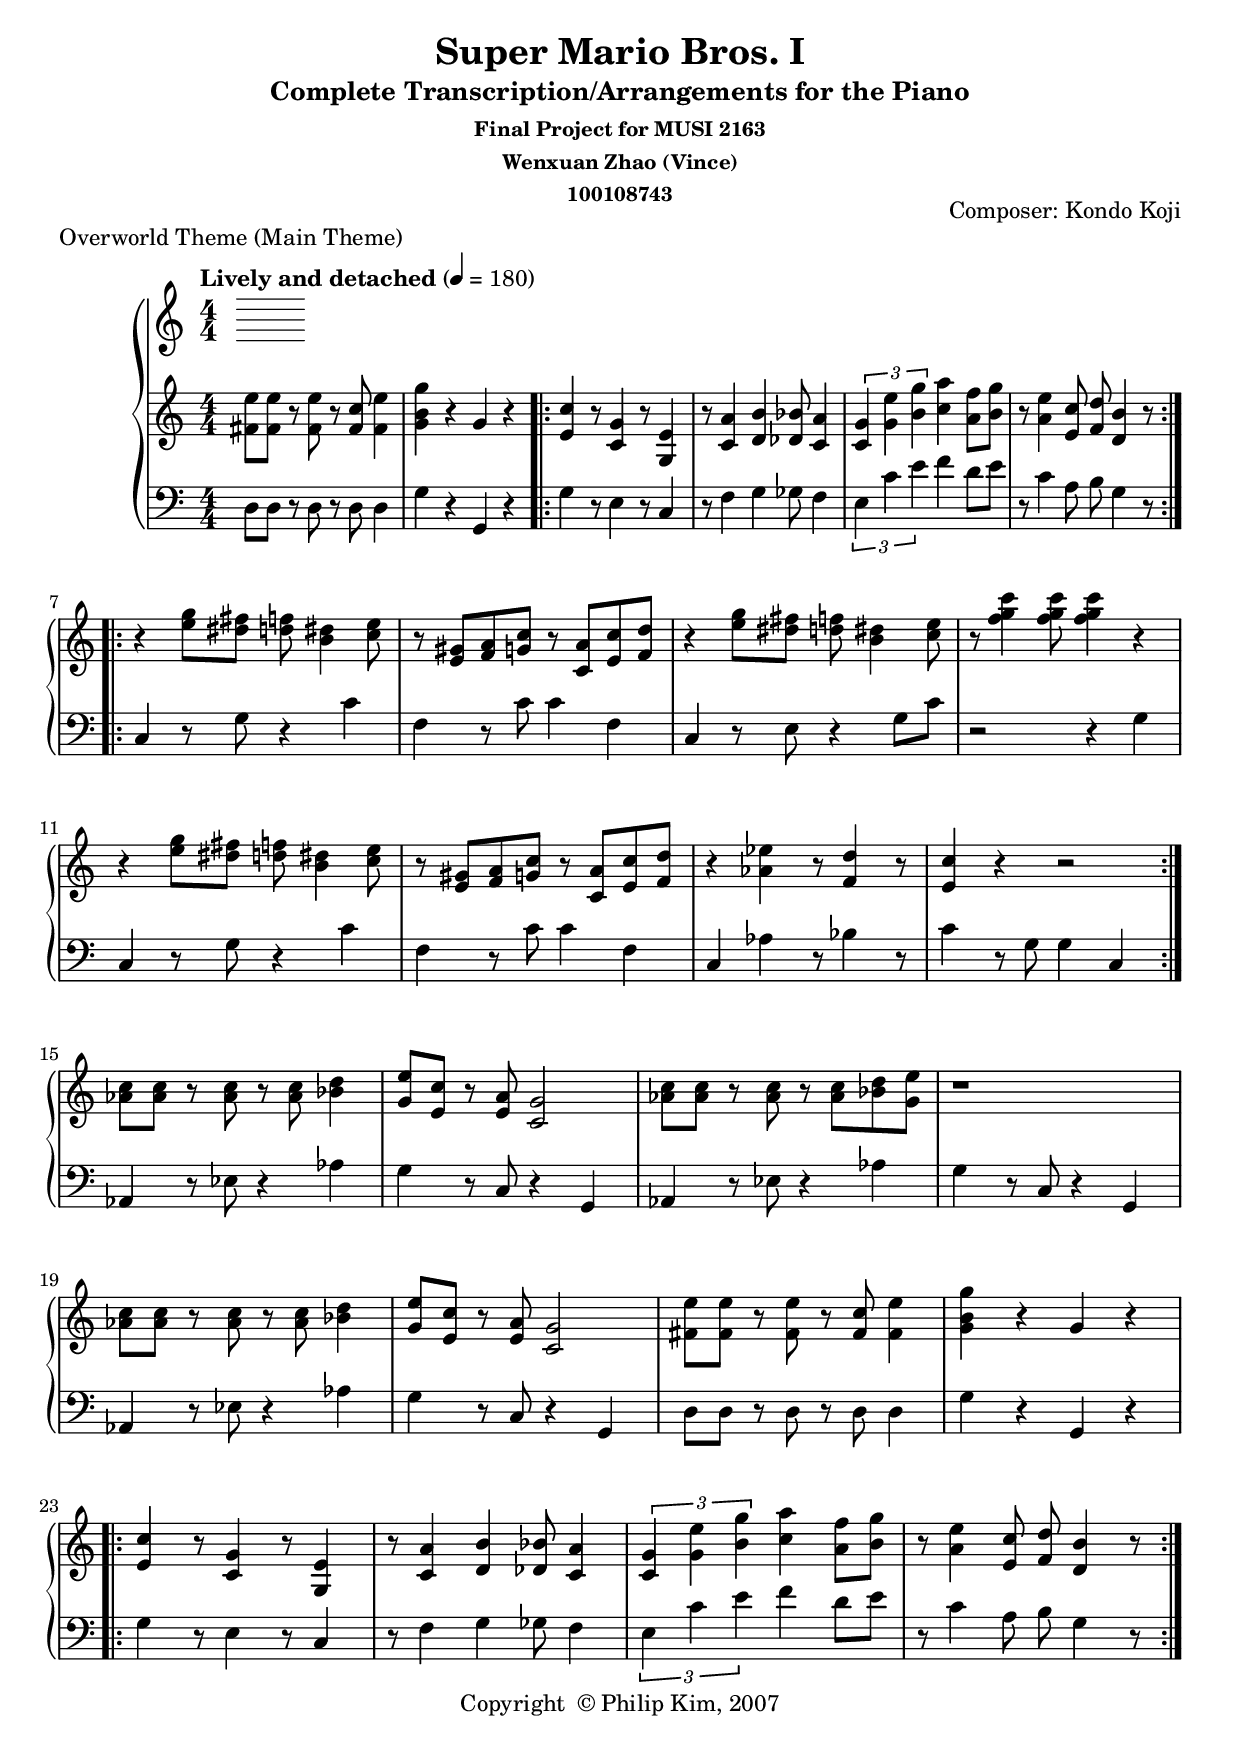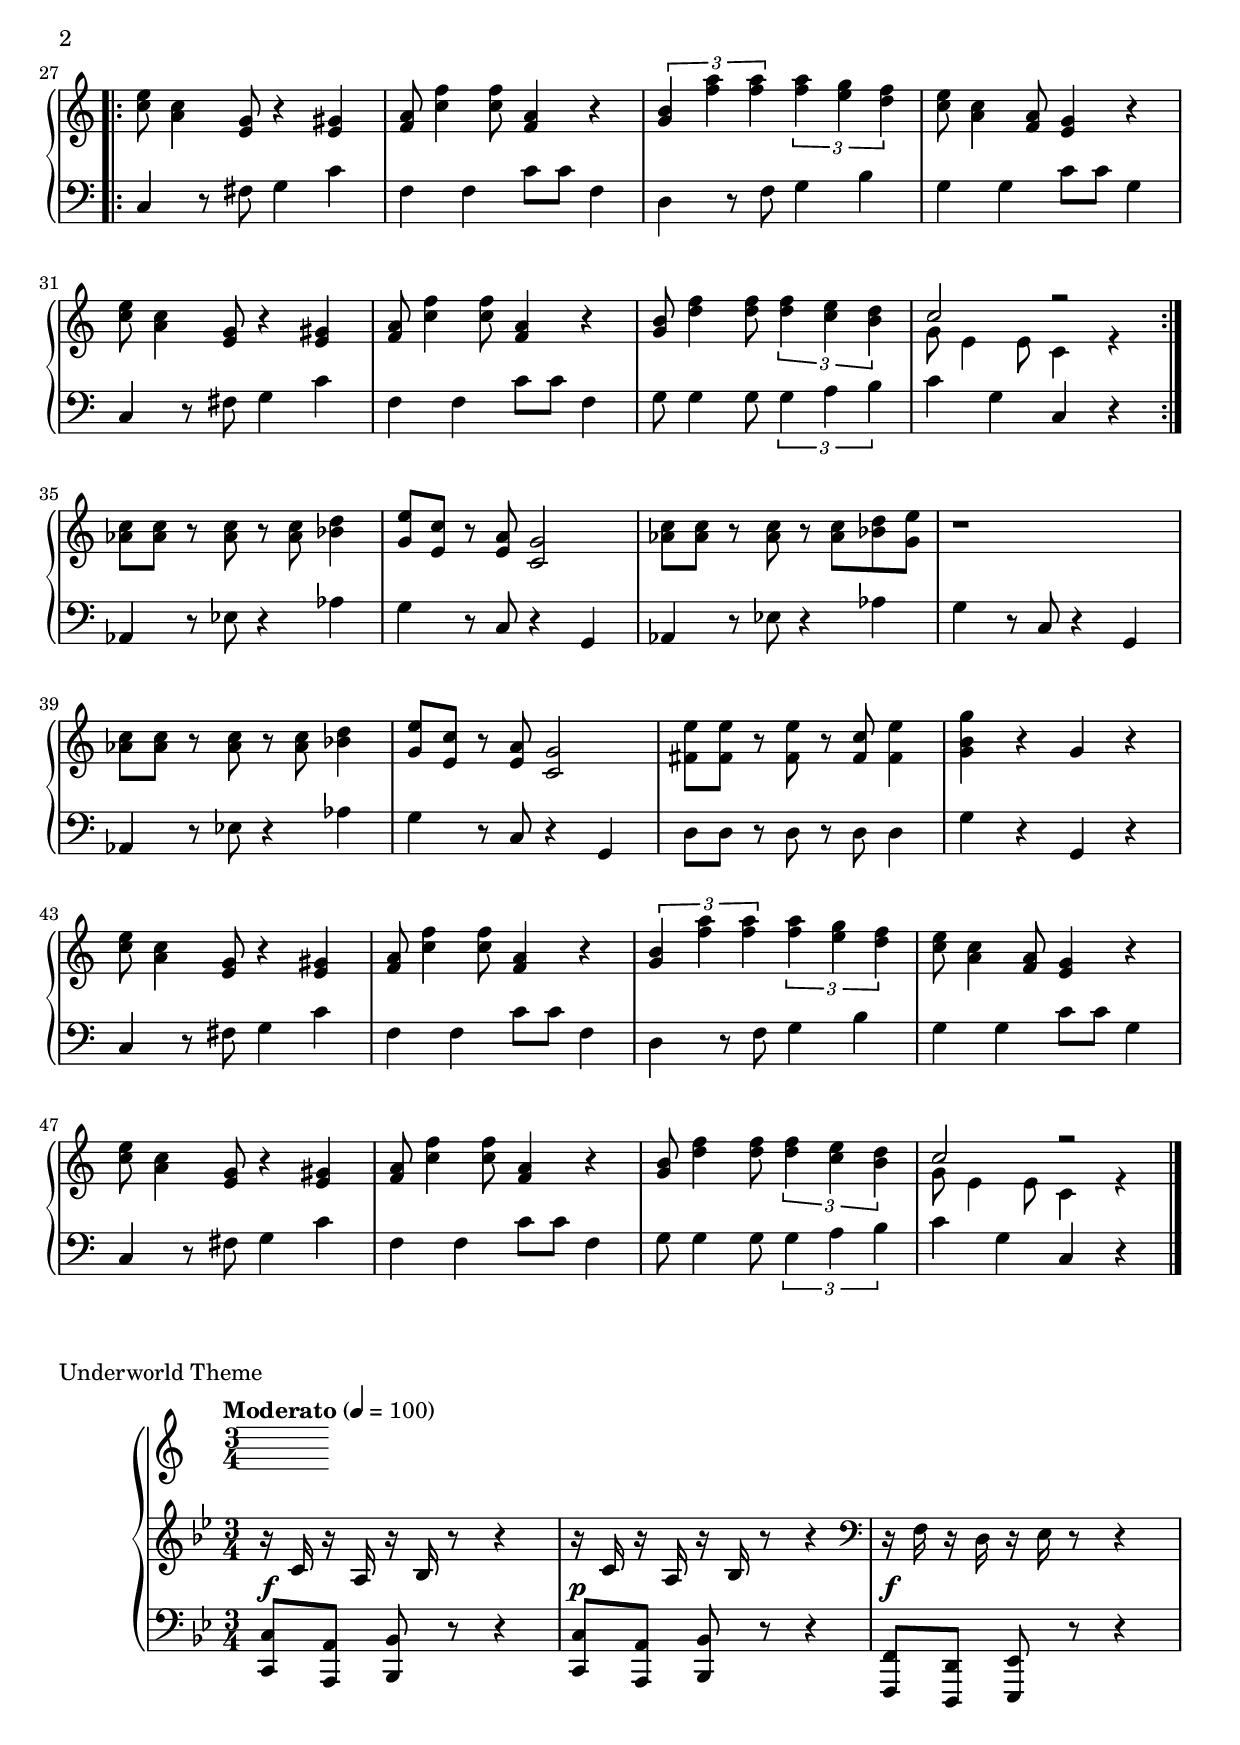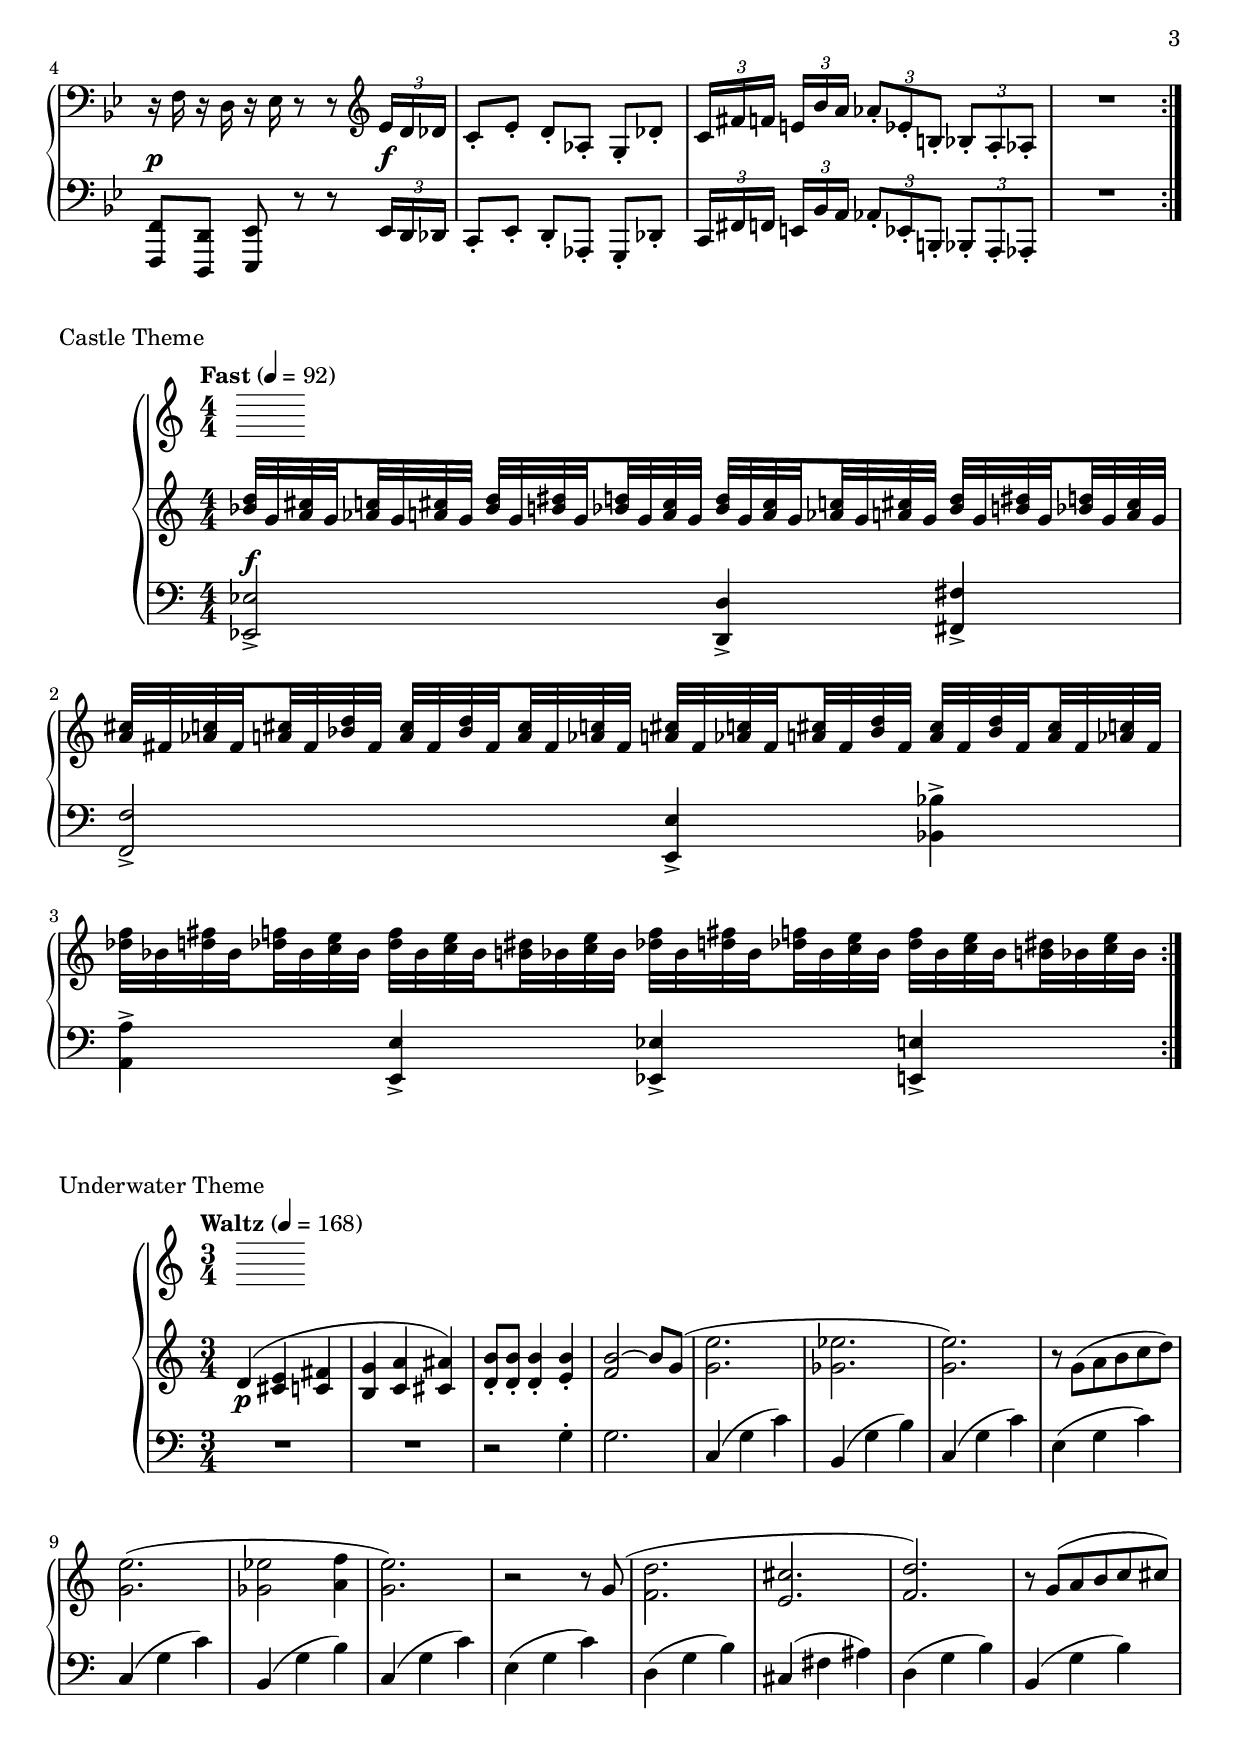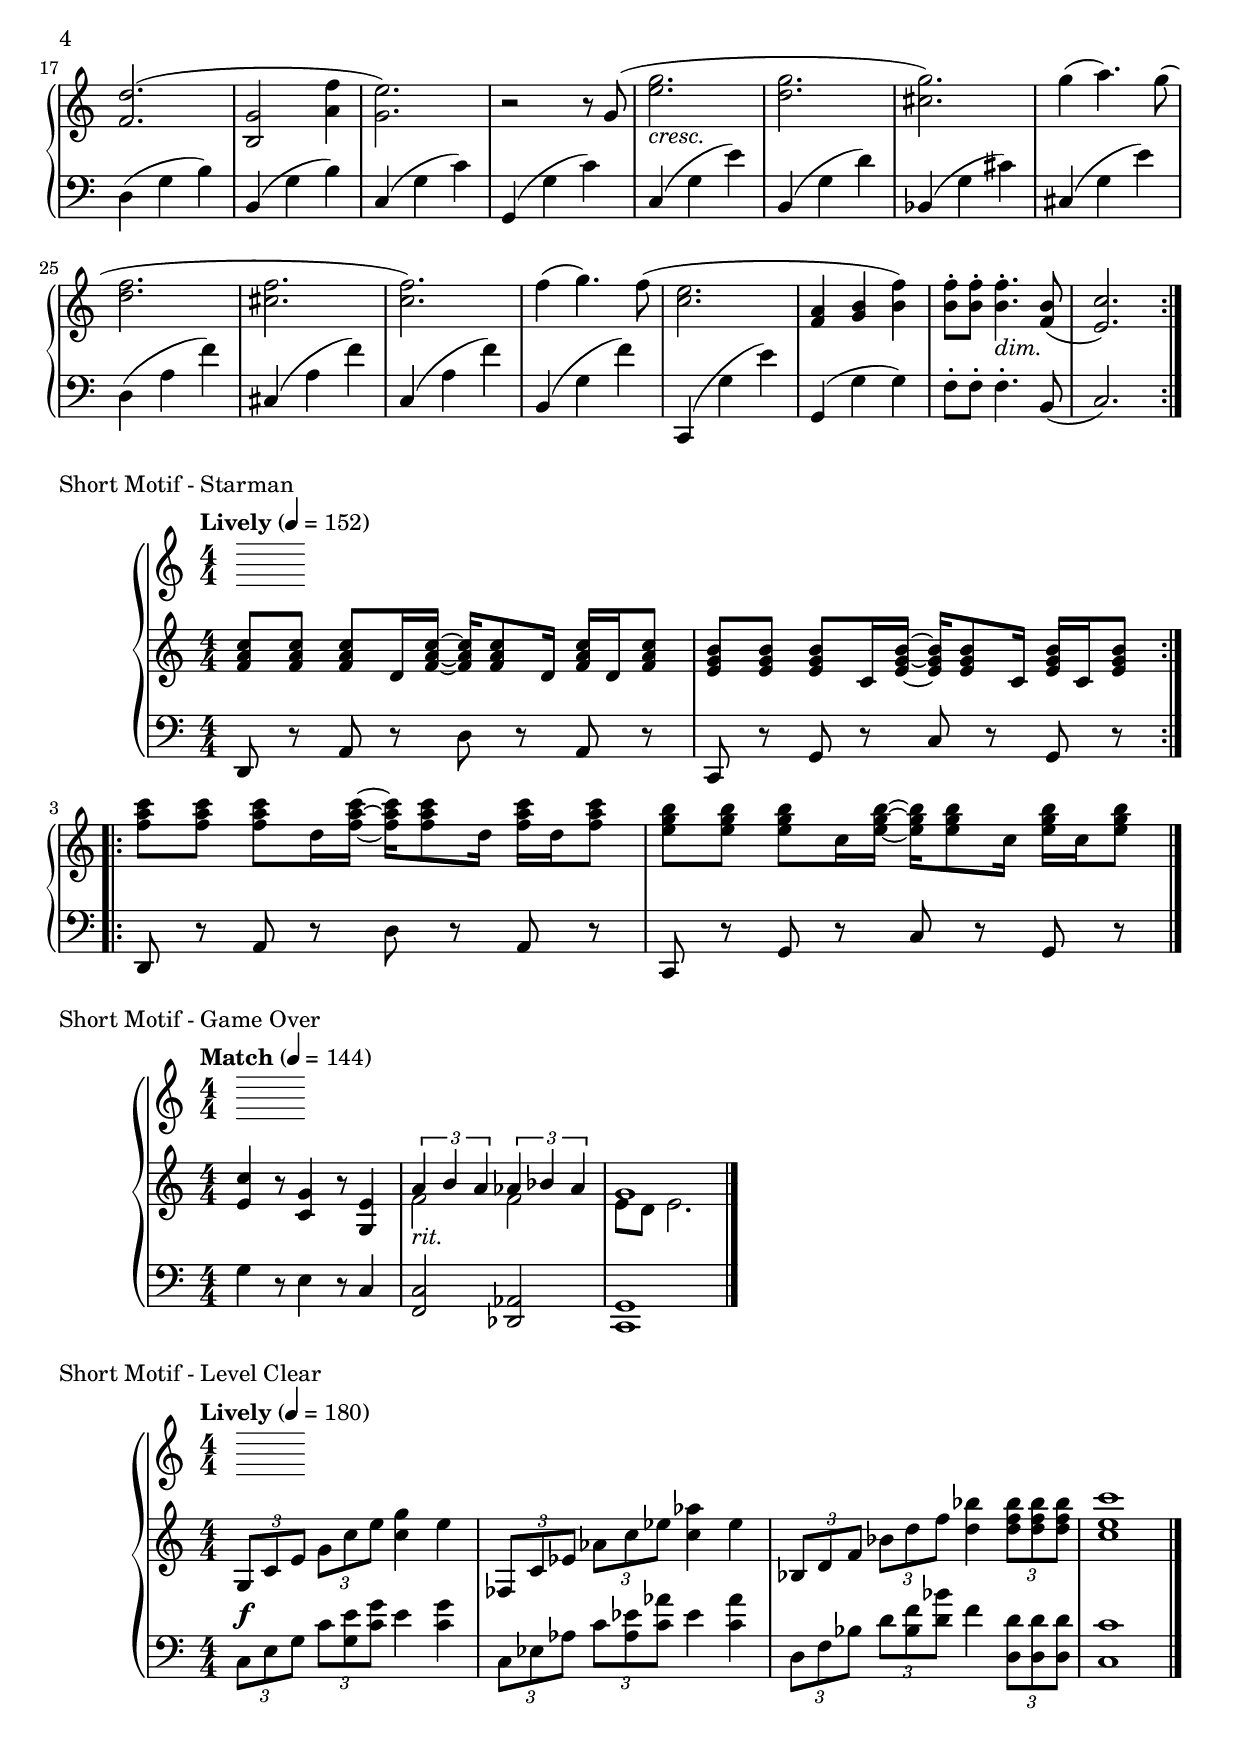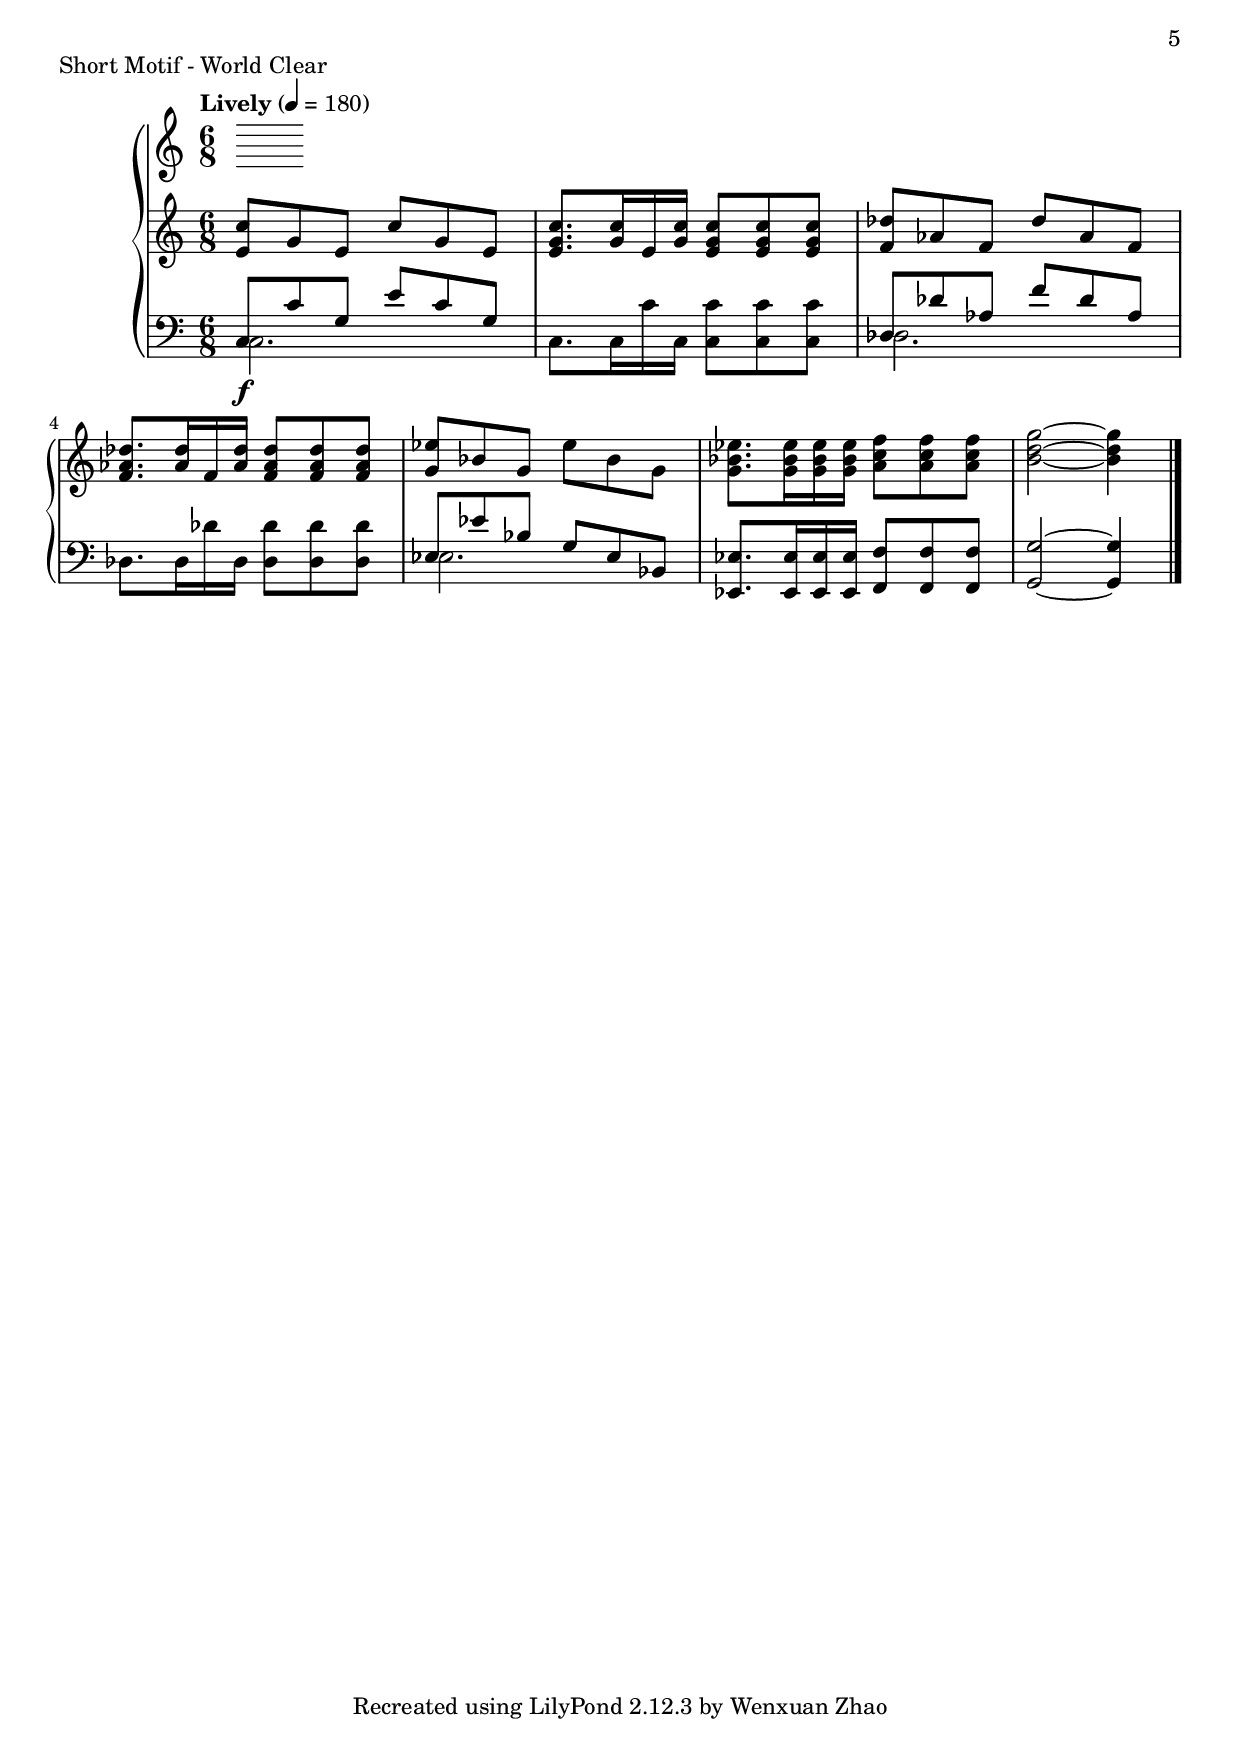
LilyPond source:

\version "2.12.3"

overworldUpper = \relative c' {
  \clef treble
  \key c \major
  \numericTimeSignature \time 4/4
  
% 1-5
  <fis e'>8 <fis e'> r <fis e'> r <fis c'> <fis e'>4 |
  <g b g'>4 r g r |
  \repeat volta 2 {
    <e c'>4 r8 <c g'>4 r8 <g e'>4 |
    r8 <c a'>4 <d b'> <des bes'>8 <c a'>4 |
    \tupletUp \times 2/3 { <c g'>4 <g' e'> <b g'> } <c a'> <a f'>8 <b g'> |
    
% 6-10
    r8 <a e'>4 <e c'>8 <f d'> <d b'>4 r8 |
  }
  \break
  \repeat volta 2 {
    r4 <e' g>8 <dis fis> <d f> <b dis>4 <c e>8 |
    r8 <e, gis> <f a> <g c> r8 <c, a'> <e c'> <f d'> |
    r4 <e' g>8 <dis fis> <d f> <b dis>4 <c e>8 |
    r8 <f g c>4 <f g c>8 <f g c>4 r4 |
    \break
    
% 11-15
    r4 <e g>8 <dis fis> <d f> <b dis>4 <c e>8 |
    r8 <e, gis> <f a> <g c> r8 <c, a'> <e c'> <f d'> |
    r4 <aes ees'> r8 <f d'>4 r8 |
    <e c'>4 r r2 |
  }
  \break
  <aes c>8 <aes c> r <aes c> r <aes c> <bes d>4 |
  
% 16-20
  <g e'>8 <e c'> r <e a> <c g'>2 |
  <aes' c>8 <aes c> r <aes c> r <aes c> <bes d> <g e'> |
  r1 |
  \break
  <aes c>8 <aes c> r <aes c> r <aes c> <bes d>4 |
  <g e'>8 <e c'> r <e a> <c g'>2 |
  
% 21-25
  <fis e'>8 <fis e'> r <fis e'> r <fis c'> <fis e'>4 |
  <g b g'>4 r g r |
  \break
  \repeat volta 2 {
    <e c'>4 r8 <c g'>4 r8 <g e'>4 |
    r8 <c a'>4 <d b'> <des bes'>8 <c a'>4 |
    \times 2/3 { <c g'>4 <g' e'> <b g'> } <c a'> <a f'>8 <b g'> |
    
% 26-30
    r8 <a e'>4 <e c'>8 <f d'> <d b'>4 r8 |
  }
  \break
  \repeat volta 2 {
    <c' e>8 <a c>4 <e g>8 r4 <e gis> |
    <f a>8 <c' f>4 <c f>8 <f, a>4 r4
    \times 2/3 { <g b>4 <f' a> <f a> } 
      \tupletDown \times 2/3 { <f a> <e g> <d f> } |
    <c e>8 <a c>4 <f a>8 <e g>4 r4 |
    \break
  
% 31-35
    <c' e>8 <a c>4 <e g>8 r4 <e gis> |
    <f a>8 <c' f>4 <c f>8 <f, a>4 r4
    <g b>8 <d' f>4 <d f>8 \times 2/3 { <d f>4 <c e> <b d> } |
    <<{c2 r2} \\ {g8 e4 e8 c4 r}>> |
  }
  \break
  <aes' c>8 <aes c> r <aes c> r <aes c> <bes d>4 |
  
% 36-40
  <g e'>8 <e c'> r <e a> <c g'>2 |
  <aes' c>8 <aes c> r <aes c> r <aes c> <bes d> <g e'> |
  r1 |
  \break
  <aes c>8 <aes c> r <aes c> r <aes c> <bes d>4 |
  <g e'>8 <e c'> r <e a> <c g'>2 |
  
% 41-45
  <fis e'>8 <fis e'> r <fis e'> r <fis c'> <fis e'>4 |
  <g b g'>4 r g r |
  \break
  <c e>8 <a c>4 <e g>8 r4 <e gis> |
  <f a>8 <c' f>4 <c f>8 <f, a>4 r4
  \tupletUp \times 2/3 { <g b>4 <f' a> <f a> } 
    \tupletDown \times 2/3 { <f a> <e g> <d f> } |
  
% 46-50
  <c e>8 <a c>4 <f a>8 <e g>4 r4 |
  \break
  <c' e>8 <a c>4 <e g>8 r4 <e gis> |
  <f a>8 <c' f>4 <c f>8 <f, a>4 r4
  <g b>8 <d' f>4 <d f>8 \times 2/3 { <d f>4 <c e> <b d> } |
  <<{c2 r2} \\ {g8 e4 e8 c4 r}>> \bar "|."
}

overworldLower = \relative c {
  \clef bass
  \key c \major
  \numericTimeSignature \time 4/4
  
% 1-5
  d8 d r d r d d4 |
  g4 r g, r |
  \repeat volta 2 {
    g'4 r8 e4 r8 c4 |
    r8 f4 g ges8 f4 |
    \times 2/3 { e4 c' e } f d8 e |
  
% 6-10
    r8 c4 a8 b g4 r8 |
  }
  \repeat volta 2 {
    c,4 r8 g' r4 c |
    f,4 r8 c' c4 f, | 
    c4 r8 e r4 g8 c |
    r2 r4 g4 |
  
% 11-15
    c,4 r8 g' r4 c |
    f,4 r8 c' c4 f, |
    c4 aes' r8 bes4 r8 |
    c4 r8 g g4 c, |
  }
  aes4 r8 ees' r4 aes |
  
% 16-20
  g4 r8 c, r4 g |
  aes4 r8 ees' r4 aes |
  g4 r8 c, r4 g |
  aes4 r8 ees' r4 aes |
  g4 r8 c, r4 g |
  
% 21-25
  d'8 d r d r d d4 |
  g4 r g, r |
  \repeat volta 2 {
    g'4 r8 e4 r8 c4 |
    r8 f4 g ges8 f4 |
    \times 2/3 { e4 c' e } f d8 e |
  
% 26-30
    r8 c4 a8 b g4 r8 |
  }
  \repeat volta 2 {
    c,4 r8 fis g4 c |
    f,4 f c'8 c f,4 |
    d4 r8 f g4 b |
    g4 g c8 c g4 |
  
% 31-35
    c,4 r8 fis g4 c |
    f,4 f c'8 c f,4 |
    g8 g4 g8 \times 2/3 { g4 a b } |
    c4 g c, r |
  }
  aes4 r8 ees' r4 aes |
  
% 36-40
  g4 r8 c, r4 g |
  aes4 r8 ees' r4 aes |
  g4 r8 c, r4 g |
  aes4 r8 ees' r4 aes |
  g4 r8 c, r4 g |
  
% 41-45
  d'8 d r d r d d4 |
  g4 r g, r |
  c4 r8 fis g4 c |
  f,4 f c'8 c f,4 |
  d4 r8 f g4 b |
  
% 46-50
  g4 g c8 c g4 |
  c,4 r8 fis g4 c |
  f,4 f c'8 c f,4 |
  g8 g4 g8 \times 2/3 { g4 a b } |
  c4 g c, r |
}

underworldUpper = \relative c' {
  \clef treble
  \key bes \major
  \numericTimeSignature \time 3/4
  
% 1-5
  \repeat volta 2 {
    r16 c r a r bes r8 r4 |
    r16 c r a r bes r8 r4 \clef bass |
    r16 f r d r ees r8 r4 |
    r16 f r d r ees r8 r \clef treble \times 2/3 { ees'16 d des } |
    c8-. [ ees-. ] d-. [ aes-. ] g-. [ des'-. ] |
    
% 6-10
    \times 2/3 { c16 [ fis f ] } \times 2/3 { e [ bes' a ] } 
       \times 2/3 { aes8-. [ ees-. b-. ] } \times 2/3 { bes-. [ a-. aes-. ] } |
    R2. |
  }
}

underworldLower = \relative c {
  \clef bass
  \key bes \major
  \numericTimeSignature \time 3/4
  
% 1-5
  \repeat volta 2 {
    \dynamicUp
    <c c,>8 \f [ <a a,> ] <bes bes,> r r4 |
    <c c,>8 \p [ <a a,> ] <bes bes,> r r4 |
    <f f,>8 \f [ <d d,> ] <ees ees,> r r4 |
    <f f,>8 \p [ <d d,> ] <ees ees,> r r \times 2/3 { ees16 \f d des } |
    c8-. [ ees-. ] d-. [ aes-. ] g-. [ des'-. ] |
  
% 6-10
    \times 2/3 { c16 [ fis f ] } \times 2/3 { e [ bes' a ] } 
       \times 2/3 { aes8-. [ ees-. b-. ] } \times 2/3 { bes-. [ a-. aes-. ] } |
    R2. |
  }
}

castleUpper = \relative c' {
  \clef treble
  \key c \major
  \numericTimeSignature \time 4/4
  \set Staff.extraNatural = ##f
 
% 1
  \repeat volta 2 { 
    <bes' d>32 ^[ g <a cis> \set stemRightBeamCount = #1 g 
      \set stemLeftBeamCount = #1 <aes c> g <a cis> g ]
    <bes d> ^[ g <b dis> \set stemRightBeamCount = #1 g 
      \set stemLeftBeamCount = #1 <bes d> g <a cis> g ]
    <bes d> ^[ g <a cis> \set stemRightBeamCount = #1 g 
      \set stemLeftBeamCount = #1 <aes c> g <a cis> g ]
    <bes d> ^[ g <b dis> \set stemRightBeamCount = #1 g 
      \set stemLeftBeamCount = #1 <bes d> g <a cis> g ]
    |
% 2
    <a cis>32 ^[ fis <aes c> \set stemRightBeamCount = #1 fis 
      \set stemLeftBeamCount = #1 <a cis> fis <bes d> fis ]
    <a cis> ^[ fis <bes d> \set stemRightBeamCount = #1 fis 
      \set stemLeftBeamCount = #1 <a cis> fis <aes c> fis ]
    <a cis> ^[ fis <aes c> \set stemRightBeamCount = #1 fis 
      \set stemLeftBeamCount = #1 <a cis> fis <bes d> fis ]
    <a cis> ^[ fis <bes d> \set stemRightBeamCount = #1 fis 
      \set stemLeftBeamCount = #1 <a cis> fis <aes c> fis ]
    |
% 3
    <des' f>32 _[ bes <d fis> \set stemRightBeamCount = #1 bes 
      \set stemLeftBeamCount = #1 <des f> bes <c e> bes ]
    <des f> _[ bes <c e> \set stemRightBeamCount = #1 bes 
      \set stemLeftBeamCount = #1 <b dis> bes <c e> bes ]
    <des f> _[ bes <d fis> \set stemRightBeamCount = #1 bes 
      \set stemLeftBeamCount = #1 <des f> bes <c e> bes ]
    <des f> _[ bes <c e> \set stemRightBeamCount = #1 bes 
      \set stemLeftBeamCount = #1 <b dis> bes <c e> bes ]
    |
  }
}

castleLower = \relative c {
  \clef bass
  \key c \major
  \numericTimeSignature \time 4/4
  \dynamicUp
  
% 1
  \repeat volta 2 { 
    <ees, ees'>2-> \f <d d'>4-> <fis fis'>-> |
% 2
    <f f'>2-> <e e'>4-> \stemDown <bes' bes'>-> |
% 3
    <a a'>4-> \stemUp <e e'>-> <ees ees'>-> <e e'>-> |
  }
}

underwaterUpper = \relative c' {
  \clef treble
  \key c \major
  \numericTimeSignature \time 3/4
  
% 1-5
  \repeat volta 2 {
    \slurUp
    d4 \p ( <cis e> <c fis> |
    <b g'>4 <c a'> <cis ais'> ) |
    <d b'>8-. <d b'>-. <d b'>4-. <e b'>-. |
    \tieUp
    <f b>2 ~ b8 g ( |
    <g e'>2. |

% 6-10
    <ges ees'>2. |
    <g e'>2. ) |
    r8 g ( a b c d ) |
    <g, e'>2. ( |
    <ges ees'>2 <a f'>4 |

% 11-15
    <g e'>2. ) |
    r2 r8 g ( |
    \stemDown
    <f d'>2. |
    \stemUp
    <e cis'>2. |
    <f d'>2. ) |

% 16-20
    r8 g ( a b c cis ) |
    <f, d'>2. ( |
    <b, g'>2 \stemDown <a' f'>4 |
    <g e'>2. ) |
    \stemUp
    r2 r8 g ( |

% 21-25
    \stemDown
    <e' g>2._\markup { \italic "cresc." } |
    <d g>2. |
    <cis g'>2. ) |
    g'4 ( a4. )  g8 ( |
    <d f>2. |

% 26-30
    <cis f>2. |
    <c f>2. ) |
    f4 ( g4. ) f8 ( |
    <c e>2. |
    \stemUp
    <f, a>4 <g b> \stemDown <b f'> ) |

% 31-32
    <b f'>8-. <b f'>-. <b f'>4.-._\markup { \italic "dim." } 
      \stemUp \slurDown <f b>8 ( |
    <e c'>2. ) |
  }
}

underwaterLower = \relative c {
  \clef bass
  \key c \major
  \numericTimeSignature \time 3/4
  
% 1-5
  \repeat volta 2 {
    R2. |
    R2. |
    r2 g'4-. |
    g2. |
    c,4 ( g' c ) |
  
% 6-10
    b,4 ( g' b ) |
    c,4 ( g' c ) |
    e,4 ( g c ) |
    c,4 ( g' c ) |
    b,4 ( g' b ) |
    
% 11-15
    c,4 ( g' c ) |
    e,4 ( g c ) |
    d,4 ( g b ) |
    cis,4 ( fis ais ) |
    d,4 ( g b ) |
    
% 16-20
    b,4 ( g' b ) |
    d,4 ( g b ) |
    b,4 ( g' b ) |
    c,4 ( g' c ) |
    g,4 ( g' c ) |
    
% 21-25
    c,4 ( g' e' ) |
    b,4 ( g' d' ) |
    bes,4 ( g' cis ) |
    cis,4 ( g' e' ) |
    d,4 ( a' f' ) |
    
% 26-30
    cis,4 ( a' f' ) |
    c,4 ( a' f' ) |
    b,,4 ( g' f' ) |
    c,,4 ( g'' e' ) |
    g,,4 ( g' g ) |
    
% 31-32
    f8-. f-. f4.-. b,8 ( |
    c2. ) |
  }
}

starmanUpper = \relative c' {
  \clef treble
  \key c \major
  \numericTimeSignature \time 4/4
  \set Staff.extraNatural = ##f
  
% 1
  \repeat volta 2 {  
    <f a c>8 [ <f a c> ] <f a c> [ d16 <f a c> ]
      ~ <f a c> [ <f a c>8 d16 ] <f a c> [ d <f a c>8 ] |
% 2
    <e g b>8 [ <e g b> ] <e g b> [ c16 <e g b> ]
      ~ <e g b> [ <e g b>8 c16 ] <e g b> [ c <e g b>8 ] |
  }
  
% 3
  \repeat volta 2 {  
    <f' a c>8 [ <f a c> ] <f a c> [ d16 <f a c> ]
      ~ <f a c> [ <f a c>8 d16 ] <f a c> [ d <f a c>8 ] |
% 4
    <e g b>8 [ <e g b> ] <e g b> [ c16 <e g b> ]
      ~ <e g b> [ <e g b>8 c16 ] <e g b> [ c <e g b>8 ] \bar "|."
  }
}

starmanLower = \relative c {
  \clef bass
  \key c \major
  \numericTimeSignature \time 4/4
  \dynamicUp

% 1
  \repeat volta 2 {  
    d,8 r a' r d r a r |
% 2
    c,8 r g' r c r g r |
  }
  
% 3
  \repeat volta 2 {  
    d8 r a' r d r a r |
% 4
    c,8 r g' r c r g r |
  }
}

gameoverUpper = \relative c' {
  \clef treble
  \key c \major
  \numericTimeSignature \time 4/4
  
% 1
  <e c'>4 r8 <c g'>4 r8 <g e'>4 |
% 2
  <<{ \times 2/3 { a'4 b a } \times 2/3 { aes bes aes } } \\ 
    { f2 _\markup { \italic "rit." } f }>> |
% 3
  <<{ g1 } \\ { e8 d e2. }>> \bar "|."
}

gameoverLower = \relative c {
  \clef bass
  \key c \major
  \numericTimeSignature \time 4/4
  \dynamicUp

% 1
  g'4 r8 e4 r8 c4 |
% 2
  <c f,>2 <aes des,>2 |
% 3
  <g c,>1
}

levelclearUpper = \relative c' {
  \clef treble
  \key c \major
  \numericTimeSignature \time 4/4
  
% 1
  \times 2/3 { g8 c e } \times 2/3 { g c e } <c g'>4 e |
% 2
  \times 2/3 { fes,,8 c' ees } \times 2/3 { aes c ees } <c aes'>4 ees |
% 3
  \times 2/3 { bes,8 d f } \times 2/3 { bes d f } <d bes'>4 
    \times 2/3 { <d f bes>8 <d f bes> <d f bes> } |
% 4
  <c e c'>1 \bar "|."
}

levelclearLower = \relative c {
  \clef bass
  \key c \major
  \numericTimeSignature \time 4/4
  \dynamicUp
% 1
  \times 2/3 { c8 \f e g } \times 2/3 { c <g e'> <c g'> } e4 <c g'> |
% 2
  \times 2/3 { c,8 ees aes } \times 2/3 { c <aes ees'> <c aes'> } 
    ees4 <c aes'> |
% 3
  \times 2/3 { d,8 f bes } \times 2/3 { d <bes f'> <d bes'> } f4 
    \times 2/3 { <d, d'>8 <d d'> <d d'> } |
% 4
  <c c'>1 
}

worldclearUpper = \relative c' {
  \clef treble
  \key c \major
  \numericTimeSignature \time 6/8
  
% 1-3
  <e c'>8 g e c' g e |
  <e g c>8. <g c>16 e <g c> <e g c>8 <e g c> <e g c> |
  <f des'>8 aes f des' aes f |
  \break

% 4-7
  <f aes des>8. <aes des>16 f <aes des> <f aes des>8 <f aes des> <f aes des> |
  <g ees'>8 ^[ bes g ] ees' bes g |
  <g bes ees>8. <g bes ees>16 <g bes ees> <g bes ees> 
    <a c f>8 <a c f> <a c f> |
  <b d g>2 ~ <b d g>4 \bar "|."
}

worldclearLower = \relative c {
  \clef bass
  \key c \major
  \numericTimeSignature \time 6/8
  \dynamicUp
  
% 1-3
  <<{ c8 \f c' g e' c g } \\ { c,2. }>> |
  c8. c16 c' c, <c c'>8 <c c'> <c c'> |
  <<{ des8 des' aes f' des aes } \\ { des,2. }>> |
  
% 4-7
  des8. des16 des' des, <des des'>8 <des des'> <des des'> |
  <<{ ees ees' bes g ees bes } \\ { ees2. }>> |
  <ees, ees'>8. <ees ees'>16 <ees ees'> <ees ees'> <f f'>8 <f f'> <f f'> |
  <g g'>2 ~ <g g'>4 |
}


\book {
  \header {
    title = "Super Mario Bros. I"
    subtitle = "Complete Transcription/Arrangements for the Piano"
    subsubtitle = \markup \center-column {
      ""
      "Final Project for MUSI 2163" 
      "Wenxuan Zhao (Vince)" 
      "100108743"
    }
    composer = "Composer: Kondo Koji"
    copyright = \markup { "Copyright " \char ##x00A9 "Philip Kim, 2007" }
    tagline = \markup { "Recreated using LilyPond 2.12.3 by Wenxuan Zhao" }
  }
  % 1. Overworld Theme (Main Theme)
  \score {
    \new PianoStaff <<
      \tempo "Lively and detached" 4=180
      \new Staff = "upper" \overworldUpper
      \new Staff = "lower" \overworldLower
    >>
    \header {
      piece = "Overworld Theme (Main Theme)"
    }
    \layout { }
  }
  \score {
    \unfoldRepeats \new PianoStaff <<
      \tempo "Lively and detached" 4=180
      \new Staff = "upper" \overworldUpper
      \new Staff = "lower" \overworldLower
    >>
    \midi { }
  }
  % 2. Underworld Theme
  \score {
    \new PianoStaff <<
      \tempo "Moderato" 4=100
      \new Staff = "upper" \underworldUpper
      \new Staff = "lower" \underworldLower
    >>
    \header {
      piece = "Underworld Theme"
    }
    \layout { }
  }
  \score {
    \unfoldRepeats \new PianoStaff <<
      \tempo "Moderato" 4=100
      \new Staff = "upper" \underworldUpper
      \new Staff = "lower" \underworldLower
    >>
    \midi { }
  }
  % 3. Castle
  \score {
    \new PianoStaff <<
      \tempo "Fast" 4=92
      \new Staff = "upper" \castleUpper
      \new Staff = "lower" \castleLower
    >>
    \header {
      piece = "Castle Theme"
    }
    \layout { }
  }
  \score {
    \unfoldRepeats \new PianoStaff <<
      \tempo "Fast" 4=92
      \new Staff = "upper" \castleUpper
      \new Staff = "lower" \castleLower
    >>
    \midi { }
  }
  % 4. Underwater
  \score {
    \new PianoStaff <<
      \tempo "Waltz" 4=168
      \new Staff = "upper" \underwaterUpper
      \new Staff = "lower" \underwaterLower
    >>
    \header {
      piece = "Underwater Theme"
    }
    \layout { }
  }
  \score {
    \unfoldRepeats \new PianoStaff <<
      \tempo "Waltz" 4=168
      \new Staff = "upper" \underwaterUpper
      \new Staff = "lower" \underwaterLower
    >>
    \midi { }
  }
  % 5. Short Motifs - Starman
  \score {
    \new PianoStaff <<
      \tempo "Lively" 4=152
      \new Staff = "upper" \starmanUpper
      \new Staff = "lower" \starmanLower
    >>
    \header {
      piece = "Short Motif - Starman"
    }
    \layout { }
  }
  \score {
    \unfoldRepeats \new PianoStaff <<
      \tempo "Lively" 4=152
      \new Staff = "upper" \starmanUpper
      \new Staff = "lower" \starmanLower
    >>
    \midi { }
  }
  % 6. Short Motifs - Game Over
  \score {
    \new PianoStaff <<
      \tempo "Match" 4=144
      \new Staff = "upper" \gameoverUpper
      \new Staff = "lower" \gameoverLower
    >>
    \header {
      piece = "Short Motif - Game Over"
    }
    \layout { }
  }
  \score {
    \unfoldRepeats \new PianoStaff <<
      \tempo "Match" 4=144
      \new Staff = "upper" \gameoverUpper
      \new Staff = "lower" \gameoverLower
    >>
    \midi { }
  }
  % 7. Short Motifs - Level Clear
  \score {
    \new PianoStaff <<
      \tempo "Lively" 4=180
      \new Staff = "upper" \levelclearUpper
      \new Staff = "lower" \levelclearLower
    >>
    \header {
      piece = "Short Motif - Level Clear"
    }
    \layout { }
  }
  \score {
    \unfoldRepeats \new PianoStaff <<
      \tempo "Lively" 4=180
      \new Staff = "upper" \levelclearUpper
      \new Staff = "lower" \levelclearLower
    >>
    \midi { }
  }
  % 8. Short Motifs - World Clear
  \score {
    \new PianoStaff <<
      \tempo "Lively" 4=180
      \new Staff = "upper" \worldclearUpper
      \new Staff = "lower" \worldclearLower
    >>
    \header {
      piece = "Short Motif - World Clear"
    }
    \layout { }
  }
  \score {
    \unfoldRepeats \new PianoStaff <<
      \tempo "Lively" 4=180
      \new Staff = "upper" \worldclearUpper
      \new Staff = "lower" \worldclearLower
    >>
    \midi { }
  }
}
